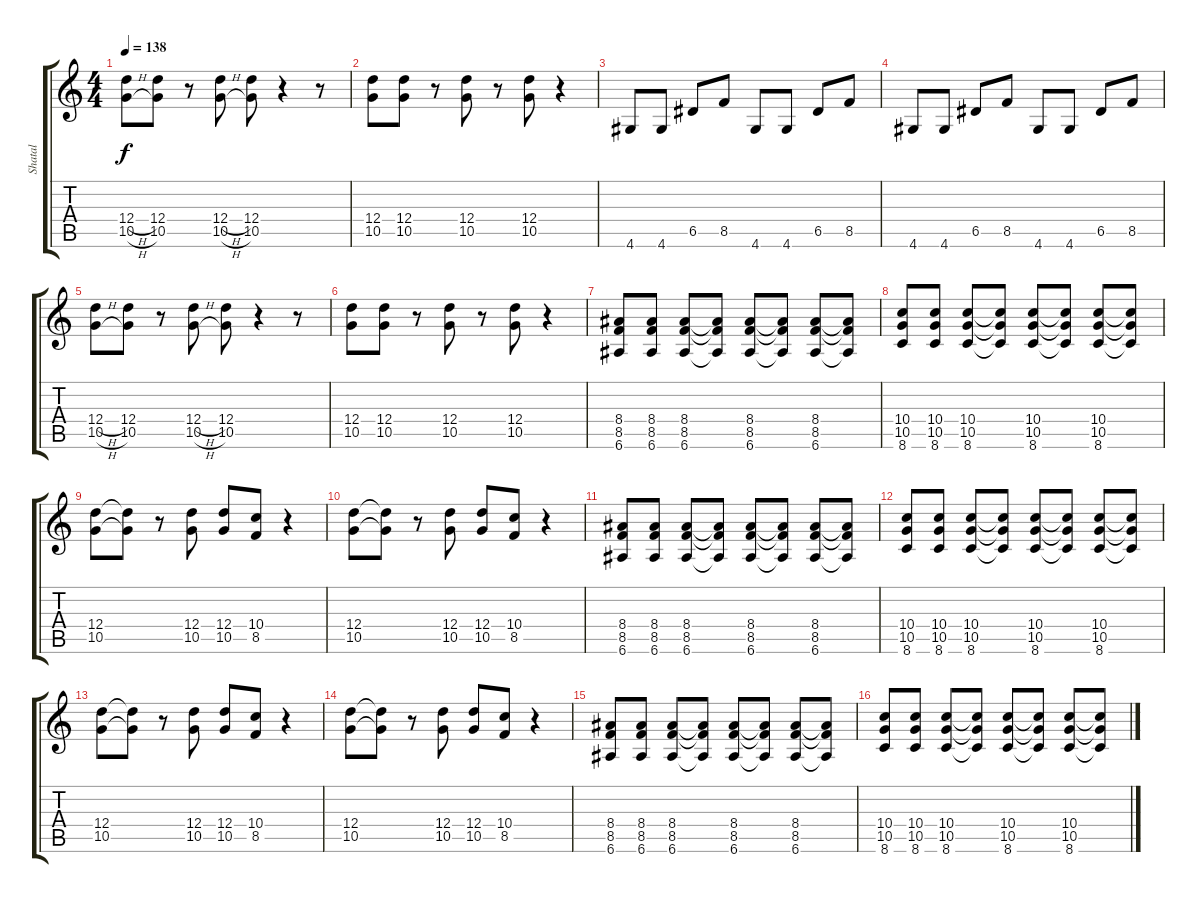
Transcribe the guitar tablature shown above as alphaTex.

\track ("Shatal" "Shatal") {instrument distortionguitar}
\staff {score tabs}
\tuning (E4 B3 G3 D3 A2 E2) {hide}
\ts (4 4)
\tempo 138
\clef g2
\ks c
(12.4{h} 10.5{h}).8{dy f} (12.4 10.5).8 r.8 (12.4{h} 10.5{h}).8 (12.4 10.5).8 r.4 r.8 |
(12.4 10.5).8 (12.4 10.5).8 r.8 (12.4 10.5).8 r.8 (12.4 10.5).8 r.4 |
4.6.8 4.6.8 6.5.8 8.5.8 4.6.8 4.6.8 6.5.8 8.5.8 |
4.6.8 4.6.8 6.5.8 8.5.8 4.6.8 4.6.8 6.5.8 8.5.8 |
(12.4{h} 10.5{h}).8 (12.4 10.5).8 r.8 (12.4{h} 10.5{h}).8 (12.4 10.5).8 r.4 r.8 |
(12.4 10.5).8 (12.4 10.5).8 r.8 (12.4 10.5).8 r.8 (12.4 10.5).8 r.4 |
(8.4 8.5 6.6).8 (8.4 8.5 6.6).8 (8.4 8.5 6.6).8 (8.4{t} 8.5{t} 6.6{t}).8 (8.4 8.5 6.6).8 (8.4{t} 8.5{t} 6.6{t}).8 (8.4 8.5 6.6).8 (8.4{t} 8.5{t} 6.6{t}).8 |
(10.4 10.5 8.6).8 (10.4 10.5 8.6).8 (10.4 10.5 8.6).8 (10.4{t} 10.5{t} 8.6{t}).8 (10.4 10.5 8.6).8 (10.4{t} 10.5{t} 8.6{t}).8 (10.4 10.5 8.6).8 (10.4{t} 10.5{t} 8.6{t}).8 |
(12.4 10.5).8 (12.4{t} 10.5{t}).8 r.8 (12.4 10.5).8 (12.4 10.5).8 (10.4 8.5).8 r.4 |
(12.4 10.5).8 (12.4{t} 10.5{t}).8 r.8 (12.4 10.5).8 (12.4 10.5).8 (10.4 8.5).8 r.4 |
(8.4 8.5 6.6).8 (8.4 8.5 6.6).8 (8.4 8.5 6.6).8 (8.4{t} 8.5{t} 6.6{t}).8 (8.4 8.5 6.6).8 (8.4{t} 8.5{t} 6.6{t}).8 (8.4 8.5 6.6).8 (8.4{t} 8.5{t} 6.6{t}).8 |
(10.4 10.5 8.6).8 (10.4 10.5 8.6).8 (10.4 10.5 8.6).8 (10.4{t} 10.5{t} 8.6{t}).8 (10.4 10.5 8.6).8 (10.4{t} 10.5{t} 8.6{t}).8 (10.4 10.5 8.6).8 (10.4{t} 10.5{t} 8.6{t}).8 |
(12.4 10.5).8 (12.4{t} 10.5{t}).8 r.8 (12.4 10.5).8 (12.4 10.5).8 (10.4 8.5).8 r.4 |
(12.4 10.5).8 (12.4{t} 10.5{t}).8 r.8 (12.4 10.5).8 (12.4 10.5).8 (10.4 8.5).8 r.4 |
(8.4 8.5 6.6).8 (8.4 8.5 6.6).8 (8.4 8.5 6.6).8 (8.4{t} 8.5{t} 6.6{t}).8 (8.4 8.5 6.6).8 (8.4{t} 8.5{t} 6.6{t}).8 (8.4 8.5 6.6).8 (8.4{t} 8.5{t} 6.6{t}).8 |
(10.4 10.5 8.6).8 (10.4 10.5 8.6).8 (10.4 10.5 8.6).8 (10.4{t} 10.5{t} 8.6{t}).8 (10.4 10.5 8.6).8 (10.4{t} 10.5{t} 8.6{t}).8 (10.4 10.5 8.6).8 (10.4{t} 10.5{t} 8.6{t}).8
